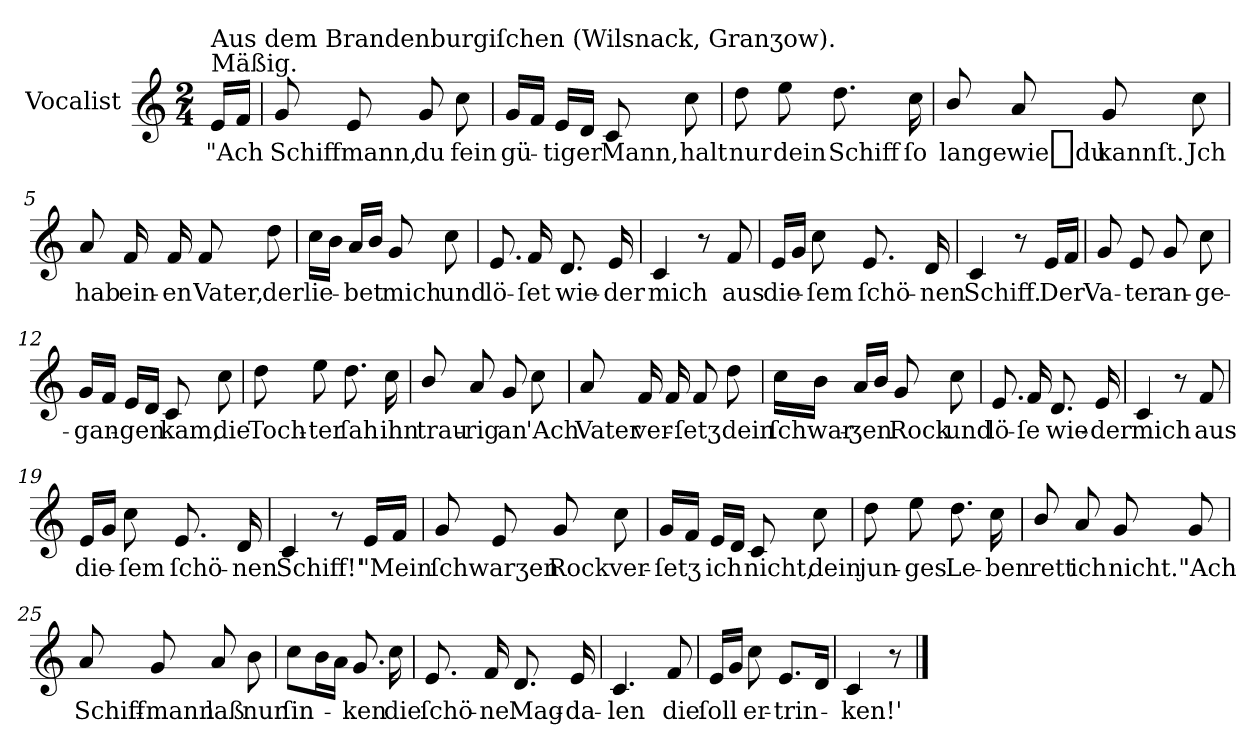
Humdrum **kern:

**kern	**text
*part1	*part1
*staff1	*staff1
*I"Vocalist	*
*k[]	*
*C:	*
*M2/4	*
=	=
!LO:TX:a:t=Mäßig.	!
!LO:TX:a:t=Aus dem Brandenburgiſchen (Wilsnack, Granʒow).	!
16eLL	"Ach
16fJJ	.
=1	=1
8g	Schiffmann,
8e	.
8g	du
8cc	fein
=2	=2
16gLL	gü-
16fJJ	.
16eLL	-tiger
16dJJ	.
8c	Mann,
8cc	halt
=3	=3
8dd	nur
8ee	dein
8.dd	Schiff
16cc	ſo
=4	=4
8b/	lange
8a	wie_du
8g	kannſt.
8cc	Jch
=5	=5
8a	hab
16f	ein-
16f	-en
8f	Vater,
8dd	der
=6	=6
16ccLL	lie-
16bJJ	.
16aLL	-bet
16bJJ	.
8g	mich
8cc	und
=7	=7
8.e	lö-
16f	-ſet
8.d	wie-
16e	-der
=8	=8
4c	mich
8r	.
8f	aus
=9	=9
16eLL	die-
16gJJ	.
8cc	-ſem
8.e	ſchö-
16d	-nen
=10	=10
4c	Schiff.
8r	.
16eLL	Der
16fJJ	.
=11	=11
8g	Va-
8e	-ter
8g	an-
8cc	-ge-
=12	=12
16gLL	-gan-
16fJJ	.
16eLL	-gen
16dJJ	.
8c	kam,
8cc	die
=13	=13
8dd	Toch-
8ee	-ter
8.dd	ſah
16cc	ihn
=14	=14
8b/	trau-
8a	-rig
8g	an
8cc	'Ach
=15	=15
8a	Vater
16f	ver-
16f	.
8f	-ſetʒ
8dd	dein
=16	=16
16ccLL	ſchwar-
16bJJ	.
16aLL	-ʒen
16bJJ	.
8g	Rock
8cc	und
=17	=17
8.e	lö-
16f	-ſe
8.d	wie-
16e	-der
=18	=18
4c	mich
8r	.
8f	aus
=19	=19
16eLL	die-
16gJJ	.
8cc	-ſem
8.e	ſchö-
16d	-nen
=20	=20
4c	Schiff!'
8r	.
16eLL	"Mein
16fJJ	.
=21	=21
8g	ſchwarʒen
8e	.
8g	Rock
8cc	ver-
=22	=22
16gLL	-ſetʒ
16fJJ	.
16eLL	ich
16dJJ	.
8c	nicht,
8cc	dein
=23	=23
8dd	jun-
8ee	-ges
8.dd	Le-
16cc	-ben
=24	=24
8b/	rett
8a	ich
8g	nicht."
8g	'Ach
=25	=25
8a	Schiff-
8g	-mann
8a	laß
8b	nur
=26	=26
8ccL	ſin-
16bL	.
16aJJ	.
8.g	-ken
16cc	die
=27	=27
8.e	ſchö-
16f	-ne
8.d	Mag-
16e	-da-
=28	=28
4.c	-len
8f	die
=29	=29
16eLL	ſoll
16gJJ	.
8cc	er-
8.eL	-trin-
16dJk	.
=30	=30
4c	-ken!'
8r	.
==	==
*-	*-
